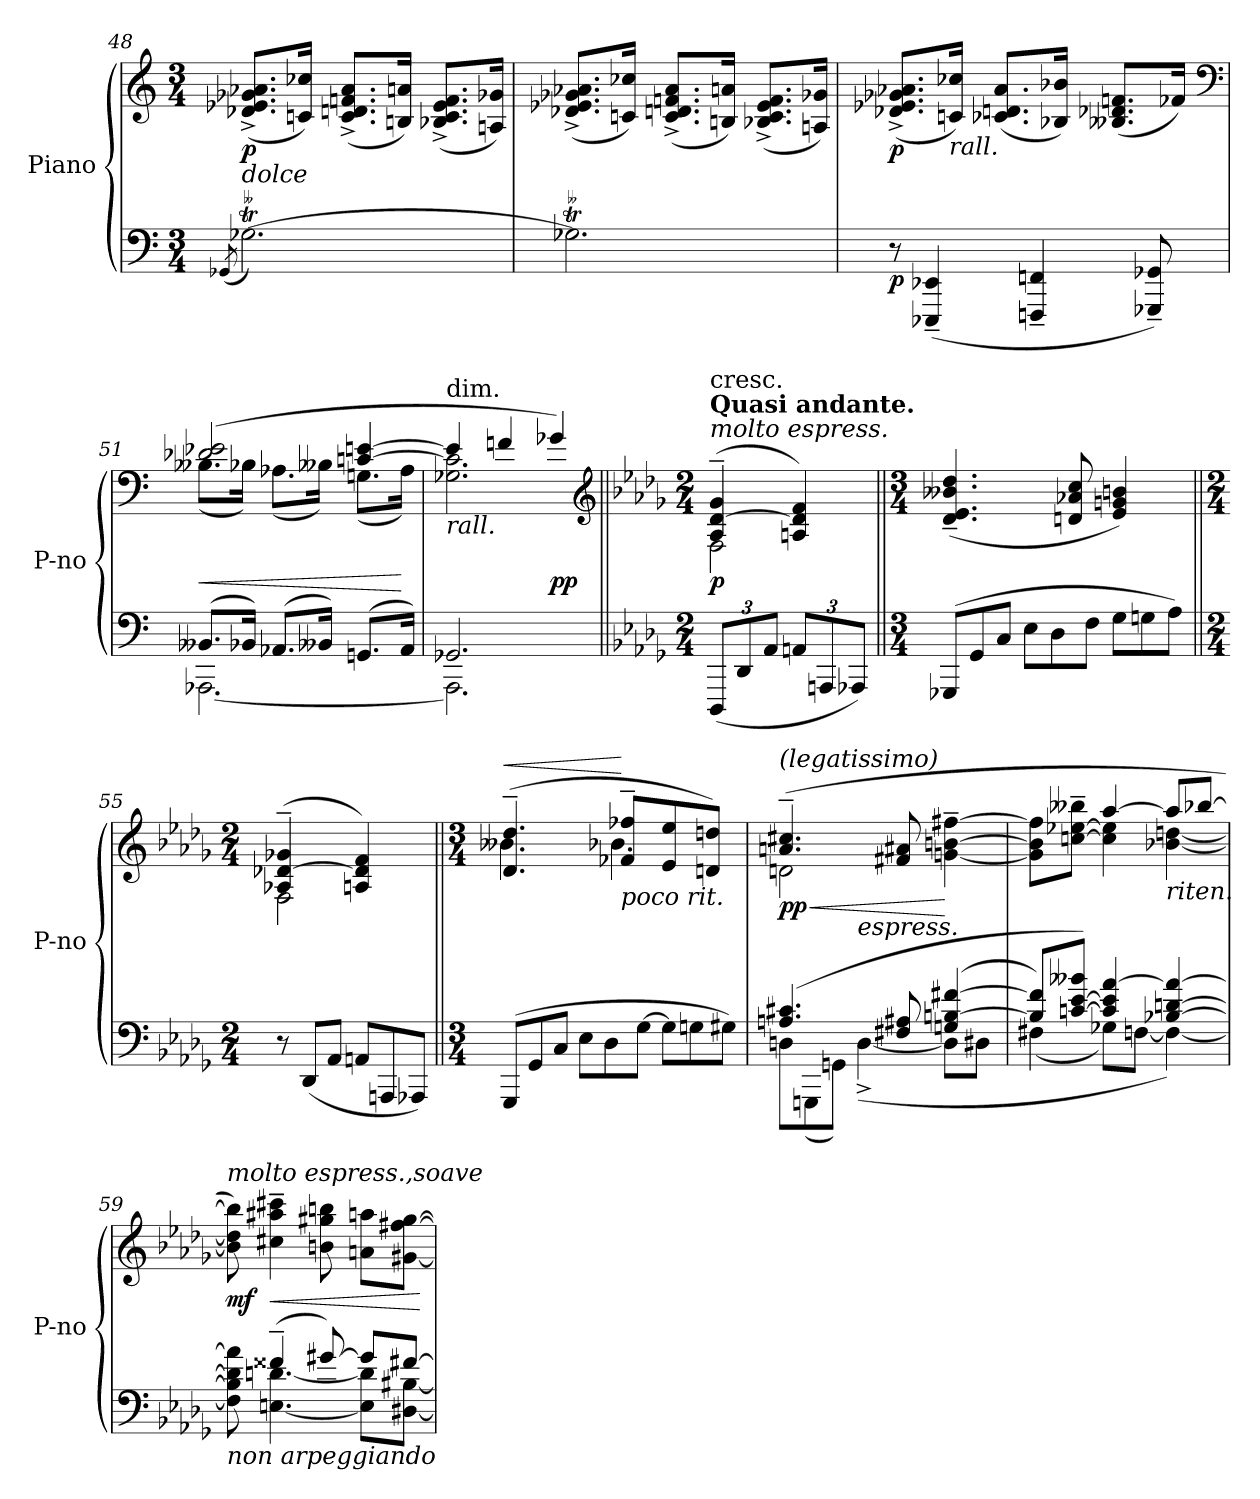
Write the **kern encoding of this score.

**kern	**dynam	**kern	**dynam
*part2	*part2	*part1	*part1
*staff2	*staff2	*staff1	*staff1
*I"Piano	*	*I"Piano	*
*I'P-no	*	*I'P-no	*
*clefF4	*	*clefG2	*
*k[]	*	*k[]	*
*M3/4	*	*M3/4	*
=48	=48	=48	=48
(8qGG-X/	.	.	.
!	!	!LO:TX:b:i:t=dolce	!
!LO:TR:acc=--	!	!	!
[2.G-Xt\)	.	(8.d-X^/ 8.e-X^/ 8.g-X^/ 8.a-X^/L	p
.	.	16cn/ 16cc-X/Jk)	.
.	.	(8.c^/ 8.dn^/ 8.fn^/ 8.a-^/L	.
.	.	16Bn/ 16an/Jk)	.
.	.	(8.B-X^/ 8.c^/ 8.e-^/ 8.f^/L	.
.	.	16An/ 16g-X/Jk)	.
=49	=49	=49	=49
!LO:TR:acc=--	!	!	!
2.G-Xt\]	.	(8.d-X^/ 8.e-X^/ 8.g-X^/ 8.a-X^/L	.
.	.	16cn/ 16cc-X/Jk)	.
.	.	(8.c^/ 8.dn^/ 8.fn^/ 8.a-^/L	.
.	.	16Bn/ 16an/Jk)	.
.	.	(8.B-X^/ 8.c^/ 8.e-^/ 8.f^/L	.
.	.	16An/ 16g-X/Jk)	.
=50	=50	=50	=50
!	!LO:DY:b	!	!LO:DY:b
8r	p	(8.d-X^/ 8.e-X^/ 8.g-X^/ 8.a-X^/L	p
(4EEE-X~/ 4EE-X~/	.	.	.
!	!	!LO:TX:b:i:t=rall.	!
.	.	16cn/ 16cc-X/Jk)	.
.	.	(8.c-X/ 8.dn/ 8.a-/L	.
4FFFn~/ 4FFn~/	.	.	.
.	.	16B-X/ 16b-X/Jk)	.
.	.	(8.B--X/ 8.d-X/ 8.fn/L	.
8GGG-X~/ 8GG-X~/)	.	.	.
.	.	16f-X/Jk)	.
*	*	*clefF4	*
=51	=51	=51	=51
*^	*	*^	*
!	!	!	!	!	!LO:HP:b
(8.BB--X/L	[2.AAA-X\	.	(2d-X/ 2e-X/	(8.B--X\L	<
16BB-X/Jk)	.	.	.	16B-X\Jk)	.
(8.AA-X/L	.	.	.	(8.A-X\L	.
16BB--X/Jk)	.	.	.	16B--X\Jk)	.
(8.GGn/L	.	.	[4cn/ [4en/	(8.Gn\L	.
16AA-/Jk)	.	.	.	16A-\Jk)	[
=52	=52	=52	=52	=52	=52
!	!	!	!LO:TX:b:i:t=rall.	!	!
!	!	!	!LO:TX:t=dim.	!	!
2.GG-X/	2.AAA-\]	.	4e/]	2.G-X\ 2.c]\	.
.	.	.	4fn/	.	.
.	.	.	4g-X/)	.	pp
*v	*v	*	*	*	*
*	*	*clefG2	*	*
=53||	=53||	=53||	=53||	=53||
*k[b-e-a-d-g-]	*	*k[b-e-a-d-g-]	*	*
*M2/4	*	*M2/4	*	*
!	!	!LO:TX:a:i:t=molto espress.	!	!
!	!	!LO:TX:a:B:t=Quasi andante.	!	!
!	!	!LO:TX:t=cresc.	!	!
(12DDD-/L	.	(4A-~/ [4d-~/ 4g-~/	2F\	p
12DD-/	.	.	.	.
12AA-/J	.	.	.	.
12AAn/L	.	4An/ 4d-]/ 4f/)	.	.
12AAAn/	.	.	.	.
12AAA-X/J)	.	.	.	.
*	*	*v	*v	*
=54||	=54||	=54||	=54||
*M3/4	*	*M3/4	*
*Xtuplet	*	*	*
(12GGG-X/L	.	(>4.d-~>/ 4.e-~>/ 4.b--X~>/ 4.dd-~>/	.
12GG-/	.	.	.
12C/J	.	.	.
12E-\L	.	.	.
12D-\	.	.	.
.	.	8dn/ 8a-X/ 8cc/	.
12F\J	.	.	.
12G-\L	.	4e-/ 4gn/ 4bn/)	.
12Gn\	.	.	.
12A-\J)	.	.	.
=55||	=55||	=55||	=55||
*M2/4	*	*M2/4	*
*	*	*^	*
12r	.	(4A-X~/ [4d-X~/ 4g-X~/	2F\	.
(12DD-/L	.	.	.	.
12AA-/J	.	.	.	.
12AAn/L	.	4An/ 4d-]/ 4f/)	.	.
12AAAn/	.	.	.	.
12AAA-X/J)	.	.	.	.
=56||	=56||	=56||	=56||	=56||
*M3/4	*	*M3/4	*	*
!	!	!	!	!LO:HP:a
(12GGG-/L	.	(4.d-~/ 4.dd-~/	4.b--X\	<
12GG-/	.	.	.	.
12C/J	.	.	.	.
12E-\L	.	.	.	.
12D-\	.	.	.	.
!	!	!LO:TX:b:i:t=poco rit.	!	!
.	.	8f-X~/ 8ff-X~/L	4.b-X\	[
[12G-\J	.	.	.	.
12G-\L]	.	8e-/ 8ee-/	.	.
12Gn\	.	.	.	.
.	.	8dn/ 8ddn/J)	.	.
12G#X\J)	.	.	.	.
=57	=57	=57	=57	=57
*^	*	*	*	*
!	!	!	!LO:TX:a:i:t=(legatissimo)	!	!
!	!	!	!	!	!LO:HP:b
(4.An/ 4.c#X/	12Dn\L	.	(4.an~/ 4.cc#X~/	2dn\	< pp
.	(>12GGGn\	.	.	.	.
.	12GGn\J)	.	.	.	.
!	!LO:TX:a:i:t=espress.	!	!	!	!
.	([4D^\	.	.	.	.
8F#X/ 8A#X/	.	.	8f#X/ 8a#X/	.	.
(4Gn/ [4Bn/ [4f#X/	8D\L]	.	[4gn~\ [4bn~\ [4ff#X~\	4ryy	[
.	8D#X\J	.	.	.	.
=58	=58	=58	=58	=58	=58
8B]/ 8f#]/L)	(4F#X\	.	8g]\ 8b]\ 8ff#]\L	4ryy	.
[8cn/ [8e-/ 8b--X/J)	.	.	[8ccn~\ [8ee-X~\ 8bb--X~\J	.	.
4c]/ 4e-]/ [4a-/	8G-X\L)	.	[4aa-/	4cc]\ 4ee-]\	.
.	[8Fn\J	.	.	.	.
!	!	!	!LO:TX:b:i:t=riten.	!	!
[4B-X/ [4dn/ 4a-_/	4F\_)	.	8aa-/L]	[4b-X\ [4ddn\	.
.	.	.	[8bb-X/J	.	.
*	*	*	*v	*v	*
=59	=59	=59	=59	=59
!	!	!	!LO:TX:a:i:t=molto espress.,soave	!
!LO:TX:b:i:t=non arpeggiando	!	!	!	!
8F]\ 8B-]\ 8d]\ 8a-]\	8ryy	.	8b-]\ 8dd]\ 8bb-]\)	mf
!	!	!	!	!LO:HP:b
(4f##X~/	[4.En\ [4.dn\	.	4cc#X~\ 4aa#X~\ 4ccc#X~\	<
[8g#X/)	.	.	8bn\ 8gg#X\ 8bbn\	.
8g#/L]	8E]\ 8d]\L	.	8an\ 8aan\L	.
[8f#X/J	[8D#X\ [8B#X\J	.	[8g#X\ [8ff#X\ [8gg#\J	.
*v	*v	*	*	*
.	.	.	[
=	=	=	=
*-	*-	*-	*-
